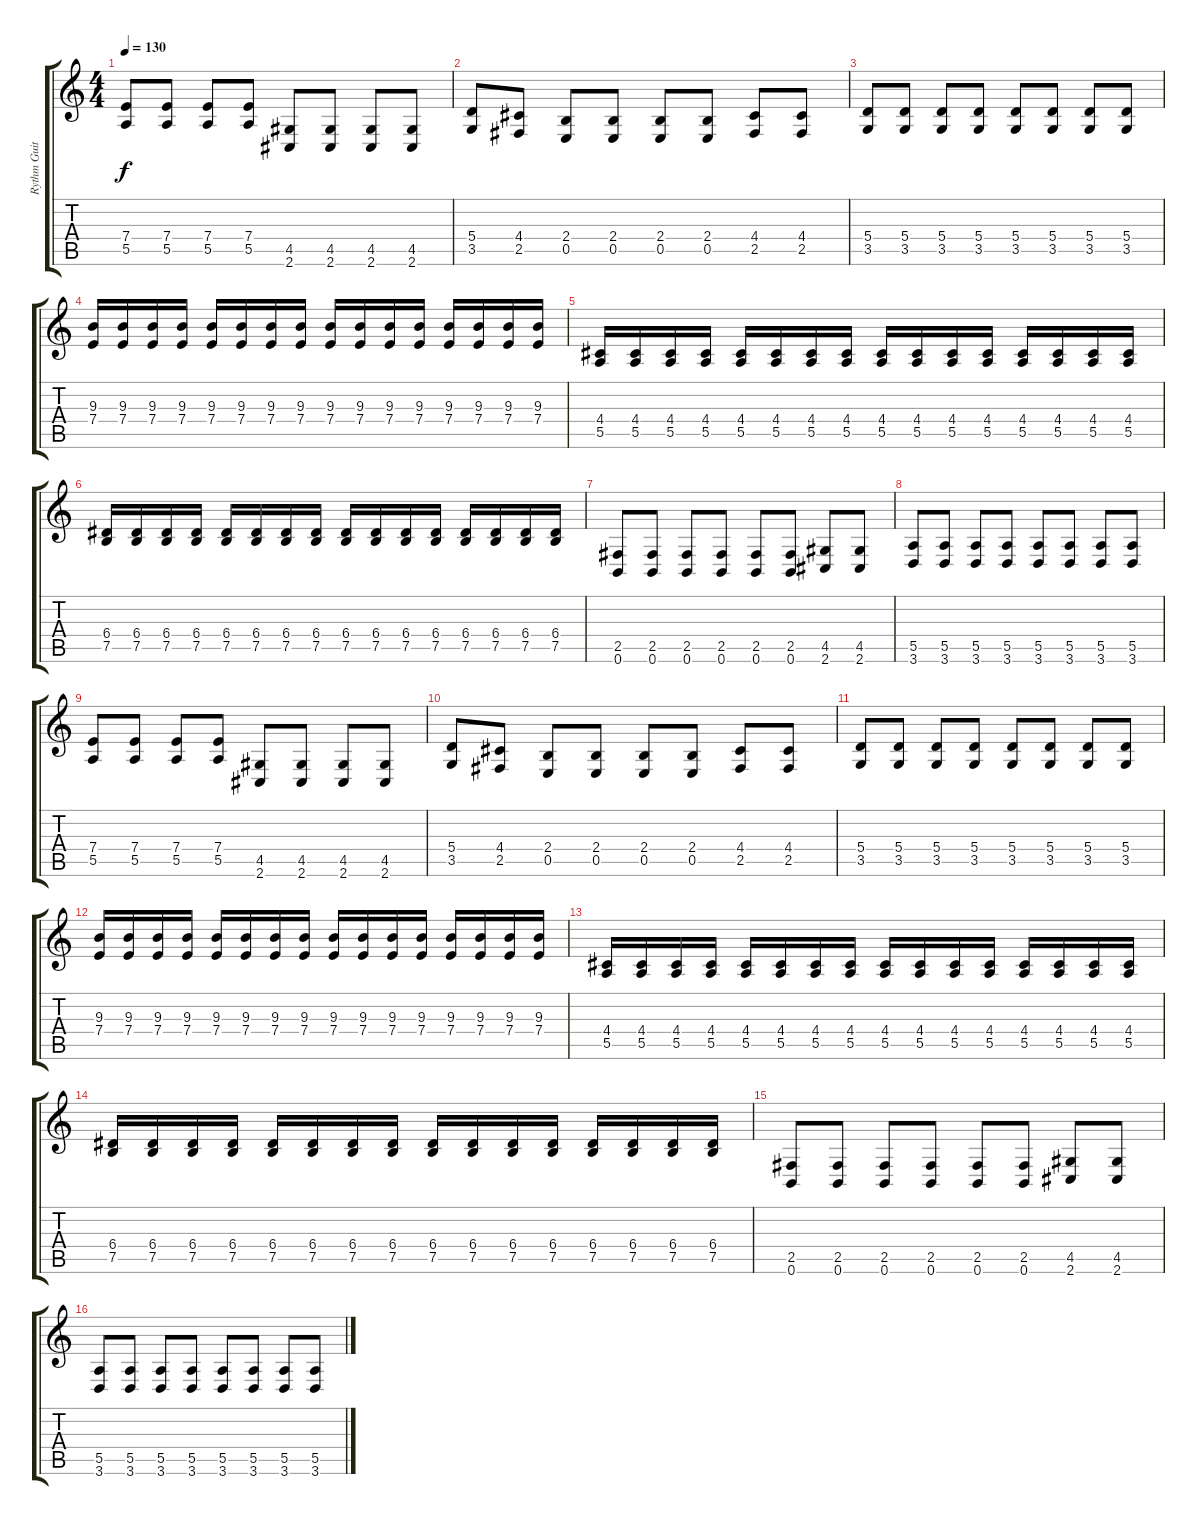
\track ("Rythm Guitar" "Rythm Guit") {instrument distortionguitar}
\staff {score tabs}
\tuning (B3 Gb3 D3 A2 E2 B1) {hide}
\ts (4 4)
\tempo 130
\clef g2
\ks c
(7.4 5.5).8{dy f} (7.4 5.5).8 (7.4 5.5).8 (7.4 5.5).8 (4.5 2.6).8 (4.5 2.6).8 (4.5 2.6).8 (4.5 2.6).8 |
(5.4 3.5).8 (4.4 2.5).8 (2.4 0.5).8 (2.4 0.5).8 (2.4 0.5).8 (2.4 0.5).8 (4.4 2.5).8 (4.4 2.5).8 |
(5.4 3.5).8 (5.4 3.5).8 (5.4 3.5).8 (5.4 3.5).8 (5.4 3.5).8 (5.4 3.5).8 (5.4 3.5).8 (5.4 3.5).8 |
(9.3 7.4).16 (9.3 7.4).16 (9.3 7.4).16 (9.3 7.4).16 (9.3 7.4).16 (9.3 7.4).16 (9.3 7.4).16 (9.3 7.4).16 (9.3 7.4).16 (9.3 7.4).16 (9.3 7.4).16 (9.3 7.4).16 (9.3 7.4).16 (9.3 7.4).16 (9.3 7.4).16 (9.3 7.4).16 |
(4.4 5.5).16 (4.4 5.5).16 (4.4 5.5).16 (4.4 5.5).16 (4.4 5.5).16 (4.4 5.5).16 (4.4 5.5).16 (4.4 5.5).16 (4.4 5.5).16 (4.4 5.5).16 (4.4 5.5).16 (4.4 5.5).16 (4.4 5.5).16 (4.4 5.5).16 (4.4 5.5).16 (4.4 5.5).16 |
(6.4 7.5).16 (6.4 7.5).16 (6.4 7.5).16 (6.4 7.5).16 (6.4 7.5).16 (6.4 7.5).16 (6.4 7.5).16 (6.4 7.5).16 (6.4 7.5).16 (6.4 7.5).16 (6.4 7.5).16 (6.4 7.5).16 (6.4 7.5).16 (6.4 7.5).16 (6.4 7.5).16 (6.4 7.5).16 |
(2.5 0.6).8 (2.5 0.6).8 (2.5 0.6).8 (2.5 0.6).8 (2.5 0.6).8 (2.5 0.6).8 (4.5 2.6).8 (4.5 2.6).8 |
(5.5 3.6).8 (5.5 3.6).8 (5.5 3.6).8 (5.5 3.6).8 (5.5 3.6).8 (5.5 3.6).8 (5.5 3.6).8 (5.5 3.6).8 |
(7.4 5.5).8 (7.4 5.5).8 (7.4 5.5).8 (7.4 5.5).8 (4.5 2.6).8 (4.5 2.6).8 (4.5 2.6).8 (4.5 2.6).8 |
(5.4 3.5).8 (4.4 2.5).8 (2.4 0.5).8 (2.4 0.5).8 (2.4 0.5).8 (2.4 0.5).8 (4.4 2.5).8 (4.4 2.5).8 |
(5.4 3.5).8 (5.4 3.5).8 (5.4 3.5).8 (5.4 3.5).8 (5.4 3.5).8 (5.4 3.5).8 (5.4 3.5).8 (5.4 3.5).8 |
(9.3 7.4).16 (9.3 7.4).16 (9.3 7.4).16 (9.3 7.4).16 (9.3 7.4).16 (9.3 7.4).16 (9.3 7.4).16 (9.3 7.4).16 (9.3 7.4).16 (9.3 7.4).16 (9.3 7.4).16 (9.3 7.4).16 (9.3 7.4).16 (9.3 7.4).16 (9.3 7.4).16 (9.3 7.4).16 |
(4.4 5.5).16 (4.4 5.5).16 (4.4 5.5).16 (4.4 5.5).16 (4.4 5.5).16 (4.4 5.5).16 (4.4 5.5).16 (4.4 5.5).16 (4.4 5.5).16 (4.4 5.5).16 (4.4 5.5).16 (4.4 5.5).16 (4.4 5.5).16 (4.4 5.5).16 (4.4 5.5).16 (4.4 5.5).16 |
(6.4 7.5).16 (6.4 7.5).16 (6.4 7.5).16 (6.4 7.5).16 (6.4 7.5).16 (6.4 7.5).16 (6.4 7.5).16 (6.4 7.5).16 (6.4 7.5).16 (6.4 7.5).16 (6.4 7.5).16 (6.4 7.5).16 (6.4 7.5).16 (6.4 7.5).16 (6.4 7.5).16 (6.4 7.5).16 |
(2.5 0.6).8 (2.5 0.6).8 (2.5 0.6).8 (2.5 0.6).8 (2.5 0.6).8 (2.5 0.6).8 (4.5 2.6).8 (4.5 2.6).8 |
(5.5 3.6).8 (5.5 3.6).8 (5.5 3.6).8 (5.5 3.6).8 (5.5 3.6).8 (5.5 3.6).8 (5.5 3.6).8 (5.5 3.6).8
